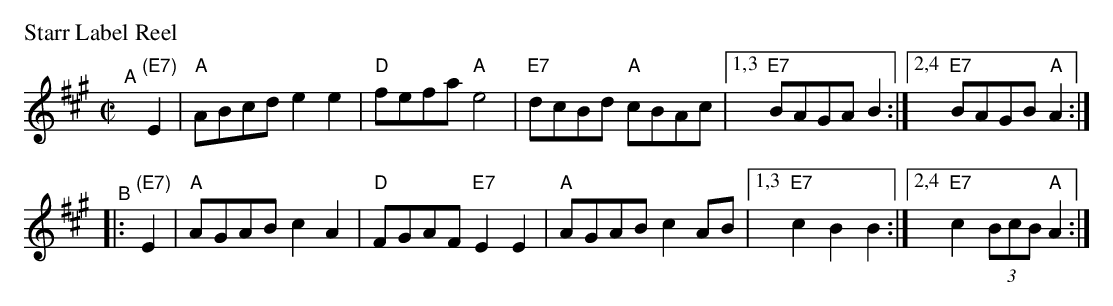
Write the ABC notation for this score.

X:1
M: C|
L: 1/8
P: Starr Label Reel
K: A
"^A"[|] "(E7)"E2 | "A"ABcd e2e2 | "D"fefa "A"e4 | "E7"dcBd "A"cBAc |[1,3 "E7"BAGA B2 :|[2,4 "E7"BAGB "A"A2 :|
"^B"|:  "(E7)"E2 | "A"AGAB c2A2 | "D"FGAF "E7"E2E2 | "A"AGAB c2AB |[1,3 "E7"c2B2 B2 :|[2,4 "E7"c2 (3BcB "A"A2 :|
